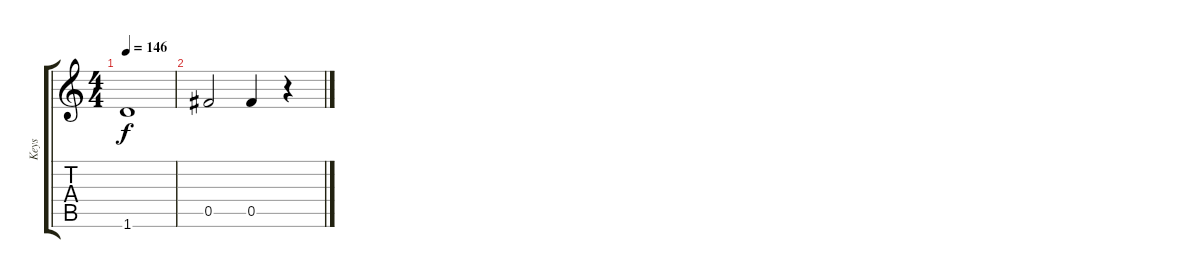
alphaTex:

\track ("Keys" "Keys") {instrument stringensemble1}
\staff {score tabs}
\tuning (Db6 Ab5 E5 B4 Gb4 Db4) {hide}
\ts (4 4)
\tempo 146
\clef g2
\ks c
1.6.1{dy f} |
0.5.2 0.5.4 r.4
